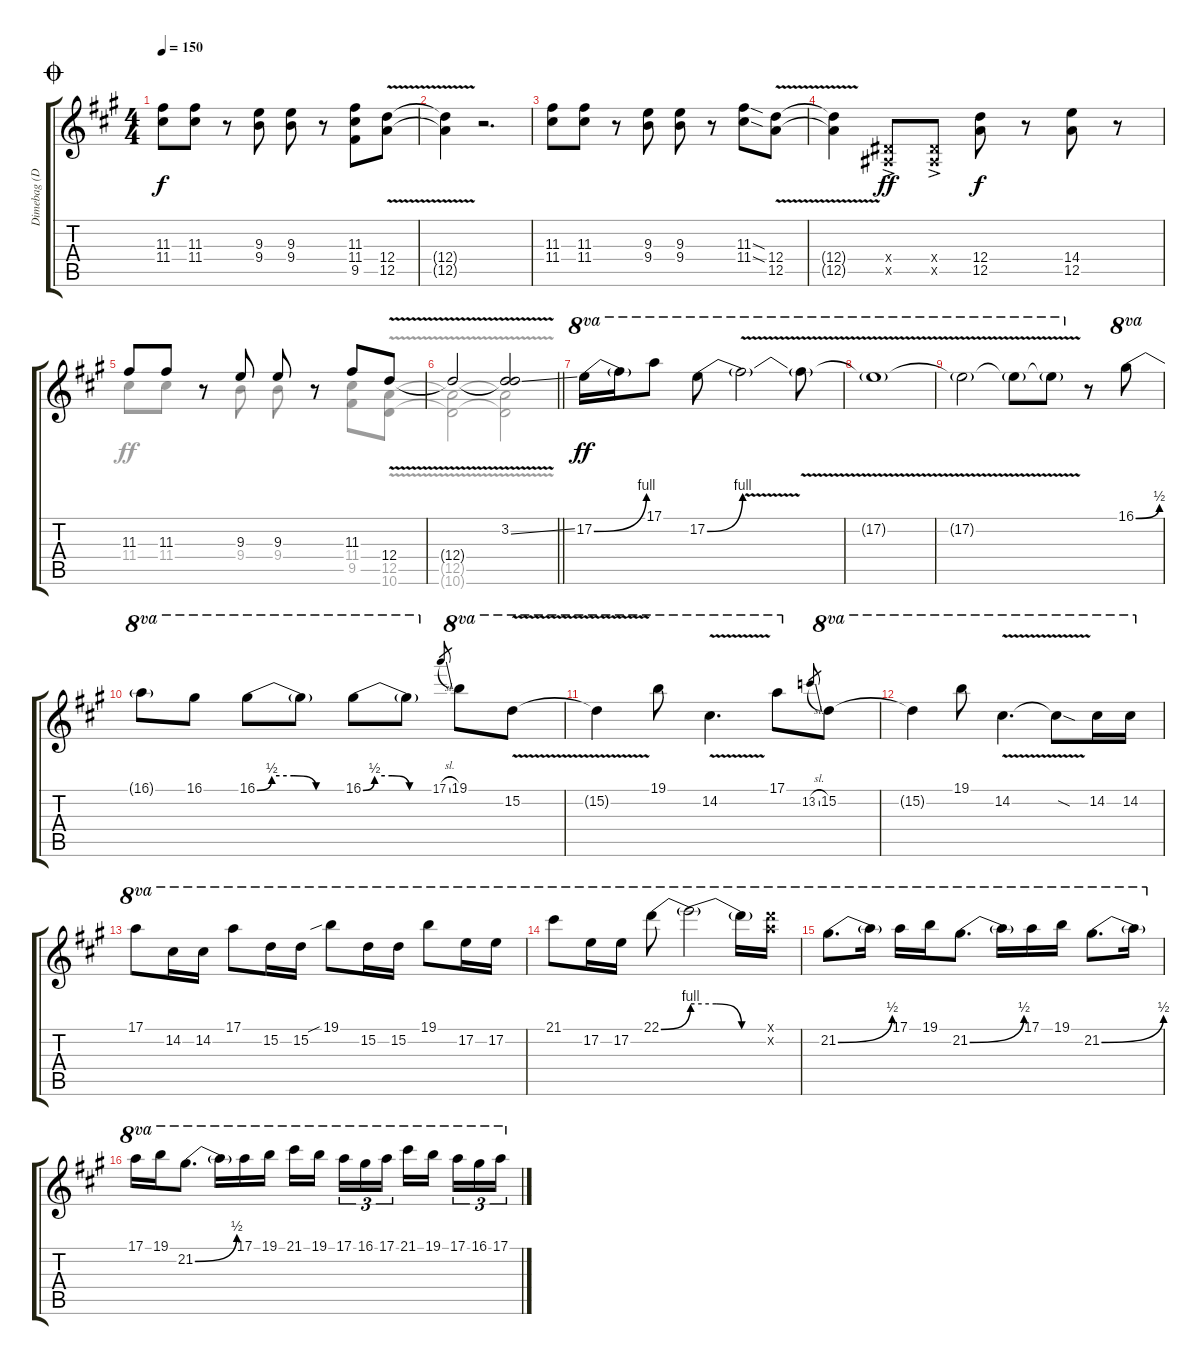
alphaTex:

\track ("Dimebag (Diamond) Darrell " "Dimebag (D") {instrument distortionguitar}
\staff {score tabs}
\tuning (E4 B3 G3 D3 A2 E2) {hide}
\voice
\ts (4 4)
\jump coda
\tempo 150
\clef g2
\ks a
(11.3 11.4).8{dy f} (11.3 11.4).8 r.8 (9.3 9.4).8 (9.3 9.4).8 r.8 (11.3 11.4 9.5).8 (12.4{v} 12.5{v}).8 |
(12.4{v t} 12.5{v t}).4 r.2{d} |
(11.3 11.4).8 (11.3 11.4).8 r.8 (9.3 9.4).8 (9.3 9.4).8 r.8 (11.3{sod} 11.4{sod}).8 (12.4{v} 12.5{v}).8 |
(12.4{v t} 12.5{v t}).4 (1.4{ac x} 1.5{ac x}).8{dy ff} (1.4{ac x} 1.5{ac x}).8 (12.4 12.5).8{dy f} r.8 (14.4 12.5).8 r.8 |
11.3.8 11.3.8 r.8 9.3.8 9.3.8 r.8 11.3.8 12.4{v}.8 |
\barLineRight lightlight
12.4{v t}.2 (3.2{ss} 12.4{t}).2 |
17.2{be (bend 0 0 60 4)}.16{ot 8va dy ff} 17.2{t}.16{ot 8va} 17.1.8{ot 8va} 17.2{be (bend 0 0 60 4)}.8{ot 8va} 17.2{v t}.2{ot 8va} 17.2{v t}.8{ot 8va} |
17.2{v t}.1{ot 8va} |
17.2{v t}.2{ot 8va} 17.2{v t}.8{ot 8va} 17.2{t}.8{ot 8va} r.8 16.1{be (bend 0 0 60 2)}.8{ot 8va} |
16.1{t}.8{ot 8va} 16.1.8{ot 8va} 16.1{be (custom 0 0 10 2 25 2 40 0 60 0)}.8{ot 8va} 16.1{t}.8{ot 8va} 16.1{be (custom 0 0 10 2 25 2 40 0 60 0)}.8{ot 8va} 16.1{t}.8{ot 8va} 17.1{sl}.8{gr} 19.1.8{ot 8va} 15.2{v}.8{ot 8va} |
15.2{v t}.4{ot 8va} 19.1.8{ot 8va} 14.2{v}.4{d ot 8va} 17.1.8{ot 8va} 13.2{sl}.8{gr} 15.2.8{ot 8va} |
15.2{t}.4{ot 8va} 19.1.8{ot 8va} 14.2{v}.4{d ot 8va} 14.2{sod t}.8{ot 8va} 14.2.16{ot 8va} 14.2.16{ot 8va} |
17.1.8{ot 8va} 14.2.16{ot 8va} 14.2.16{ot 8va} 17.1.8{ot 8va} 15.2.16{ot 8va} 15.2.16{ot 8va} 19.1{sib}.8{ot 8va} 15.2.16{ot 8va} 15.2.16{ot 8va} 19.1.8{ot 8va} 17.2.16{ot 8va} 17.2.16{ot 8va} |
21.1.8{ot 8va} 17.2.16{ot 8va} 17.2.16{ot 8va} 22.1{be (bend 0 0 60 4)}.8{ot 8va} 22.1{be (custom 0 4 20 4 40 0 60 0) t}.2{ot 8va} 22.1{t}.16{ot 8va} (22.1{x} 22.2{x}).16{ot 8va} |
21.2{be (bend 0 0 60 2)}.8{d ot 8va} 21.2{t}.16{ot 8va} 17.1.16{ot 8va} 19.1.16{ot 8va} 21.2{be (bend 0 0 60 2)}.8{d ot 8va} 21.2{t}.16{ot 8va} 17.1.16{ot 8va} 19.1.16{ot 8va} 21.2{be (bend 0 0 60 2)}.8{d ot 8va} 21.2{t}.16{ot 8va} |
17.1.16{ot 8va} 19.1.16{ot 8va} 21.2{be (bend 0 0 60 2)}.8{d ot 8va} 21.2{t}.16{ot 8va} 17.1.16{ot 8va} 19.1.16{ot 8va} 21.1.16{ot 8va} 19.1.16{ot 8va beam splitsecondary} 17.1.16{tu (3 2) ot 8va} 16.1.16{tu (3 2) ot 8va} 17.1.16{tu (3 2) ot 8va} 21.1.16{ot 8va} 19.1.16{ot 8va beam splitsecondary} 17.1.16{tu (3 2) ot 8va} 16.1.16{tu (3 2) ot 8va} 17.1.16{tu (3 2) ot 8va}
\voice
\clef g2
\ottava regular
\simile none
\ks a
|
|
|
|
11.4.8 11.4.8 r.8 9.4.8 9.4.8 r.8 (11.4 9.5).8 (12.5{v} 10.6{v}).8 |
\barLineRight lightlight
(12.5{v t} 10.6{v t}).2 (12.5{t} 10.6{t}).2 |
|
|
|
|
|
|
|
|
|
